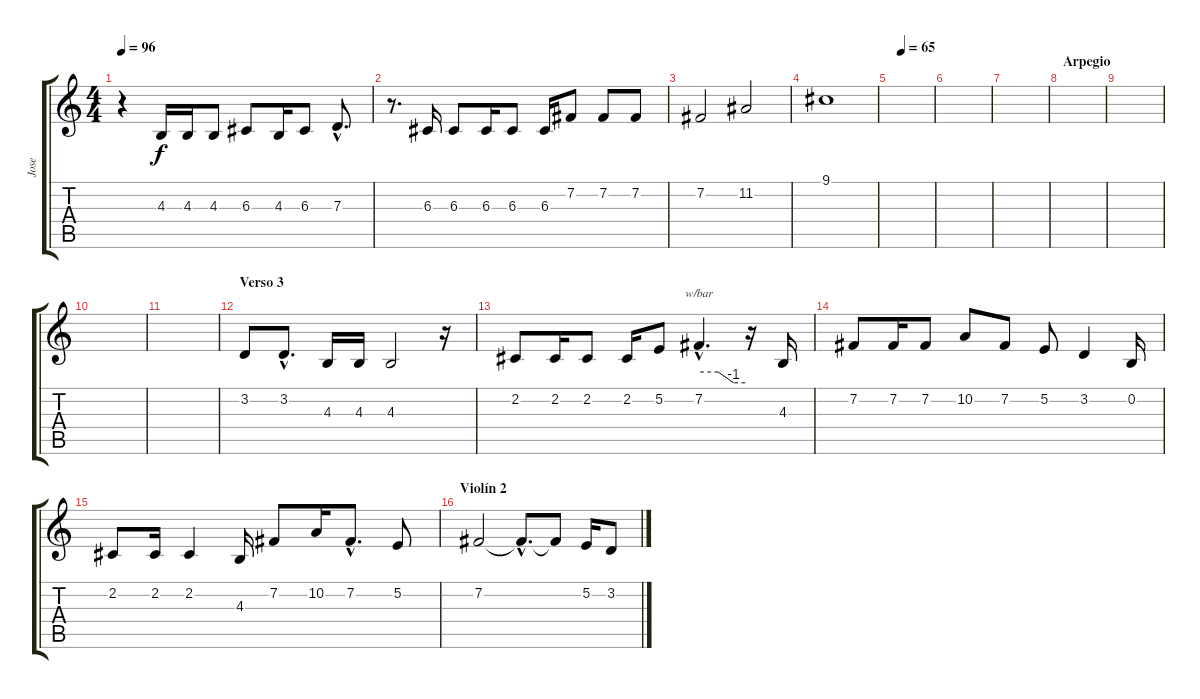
\track ("Jose" "Jose") {instrument lead1square}
\staff {score tabs}
\tuning (E4 B3 G3 D3 A2 E2) {hide}
\ts (4 4)
\tempo 96
\clef g2
\ks c
r.4{dy f} 4.3.16 4.3.16 4.3.8 6.3.8 4.3.16 6.3.8 7.3{hac}.8{d} |
r.8{d} 6.3.16 6.3.8 6.3.16 6.3.8 6.3.16 7.2.8 7.2.8 7.2.8 |
7.2.2 11.2.2 |
9.1.1 |
\tempo (65 0.25)
|
|
|
\section ("" "Arpegio")
|
|
|
|
\section ("" "Verso 3")
3.2.8{volume 14} 3.2{hac}.8{d} 4.3.16 4.3.16 4.3.2 r.16 |
2.2.8 2.2.16 2.2.8 2.2.16 5.2.8 7.2{hac}.4{d tbe (custom default 0 0 25 0 45 -4 60 -4)} r.16 4.3.16 |
7.2.8 7.2.16 7.2.8 10.2.8 7.2.8 5.2.8 3.2.4 0.2.16 |
2.2.8 2.2.16 2.2.4 4.3.16 7.2.8 10.2.16 7.2{hac}.8{d} 5.2.8 |
\section ("" "Violín 2")
7.2.2 7.2{hac t}.8{d} 7.2{t}.8 5.2.16 3.2.8
